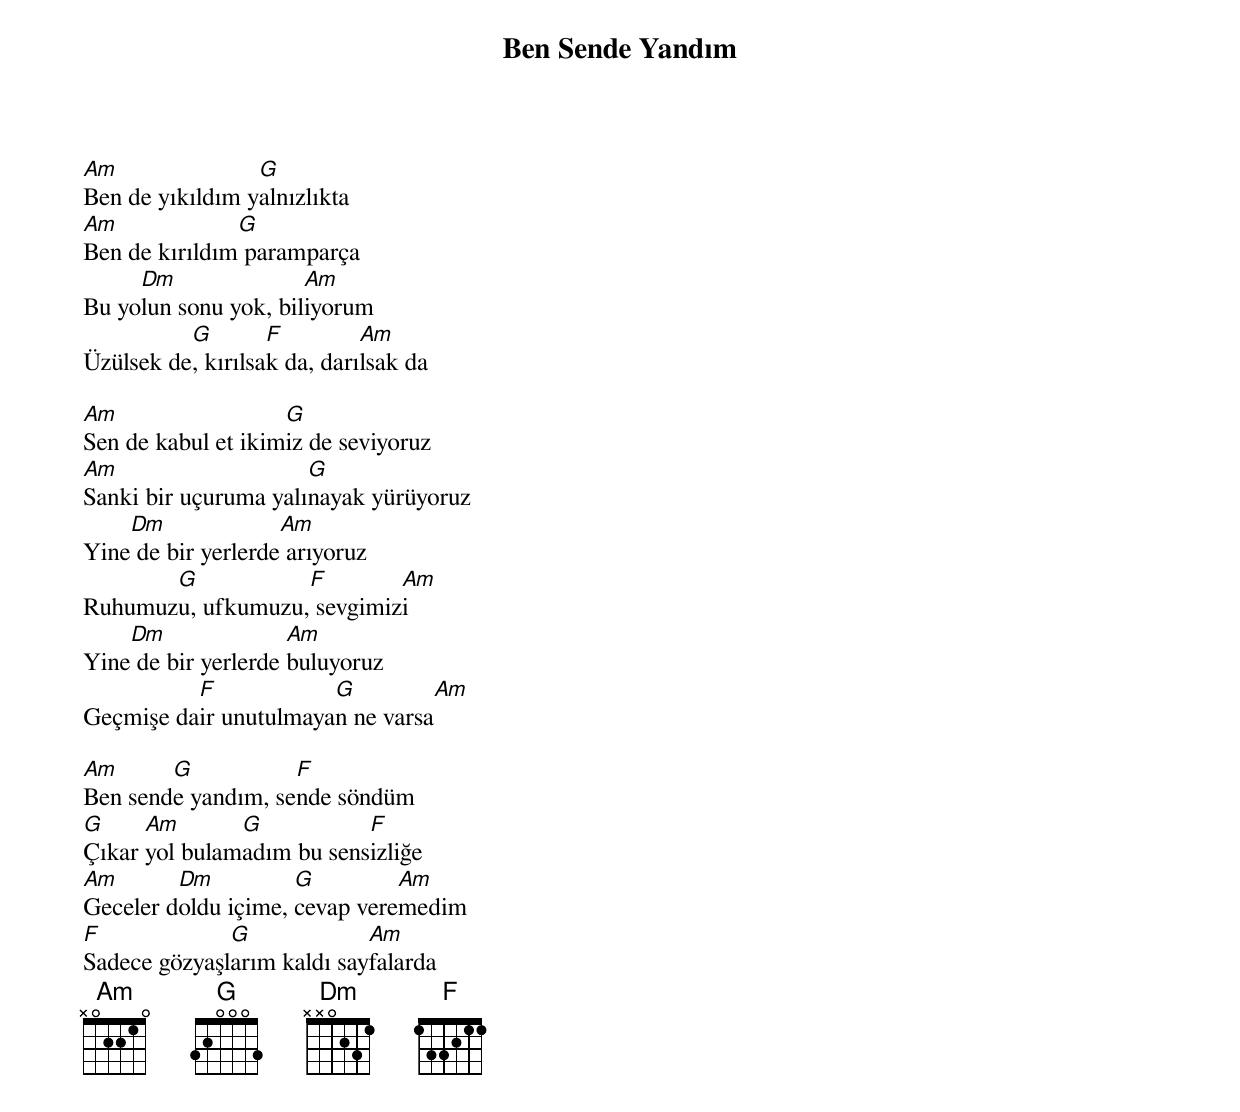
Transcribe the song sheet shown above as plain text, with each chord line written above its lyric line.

{title: Ben Sende Yandım}
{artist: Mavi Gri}

Am               G
Ben de yıkıldım yalnızlıkta
Am             G
Ben de kırıldım paramparça
     Dm               Am
Bu yolun sonu yok, biliyorum
          G        F         Am
Üzülsek de, kırılsak da, darılsak da

Am                  G
Sen de kabul et ikimiz de seviyoruz
Am                    G
Sanki bir uçuruma yalınayak yürüyoruz
    Dm              Am
Yine de bir yerlerde arıyoruz
       G           F        Am
Ruhumuzu, ufkumuzu, sevgimizi
    Dm               Am
Yine de bir yerlerde buluyoruz
          F            G         Am
Geçmişe dair unutulmayan ne varsa

Am      G           F
Ben sende yandım, sende söndüm
G     Am       G           F
Çıkar yol bulamadım bu sensizliğe
Am       Dm          G         Am
Geceler doldu içime, cevap veremedim
F             G             Am
Sadece gözyaşlarım kaldı sayfalarda
